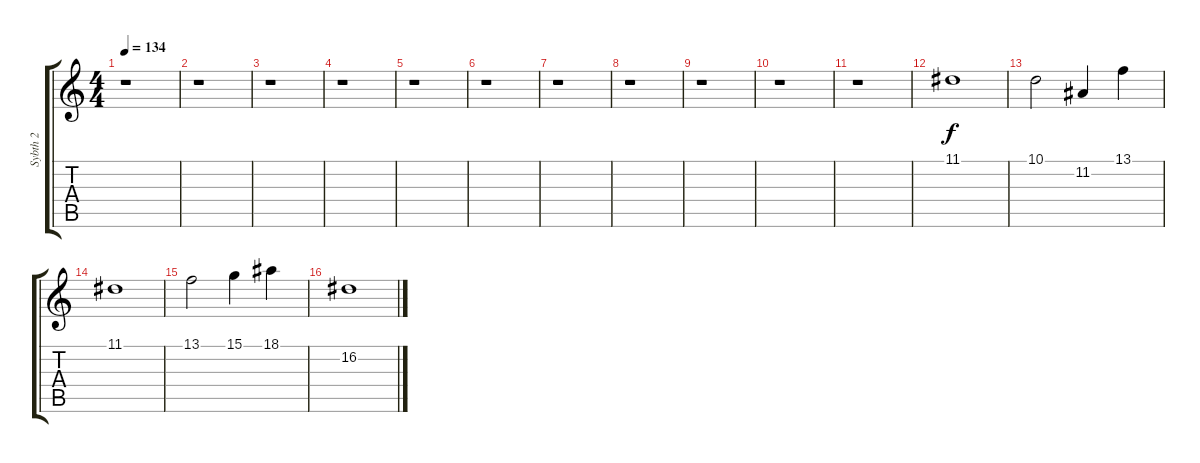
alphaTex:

\track ("Sybth 2" "Sybth 2") {instrument lead2sawtooth}
\staff {score tabs}
\tuning (E4 B3 G3 D3 A2 E2) {hide}
\ts (4 4)
\tempo 134
\clef g2
\ks c
r.1{dy f} |
r.1 |
r.1 |
r.1 |
r.1 |
r.1 |
r.1 |
r.1 |
r.1 |
r.1 |
r.1 |
11.1.1{volume 9 balance 8} |
10.1.2 11.2.4 13.1.4 |
11.1.1 |
13.1.2 15.1.4 18.1.4 |
16.2.1
